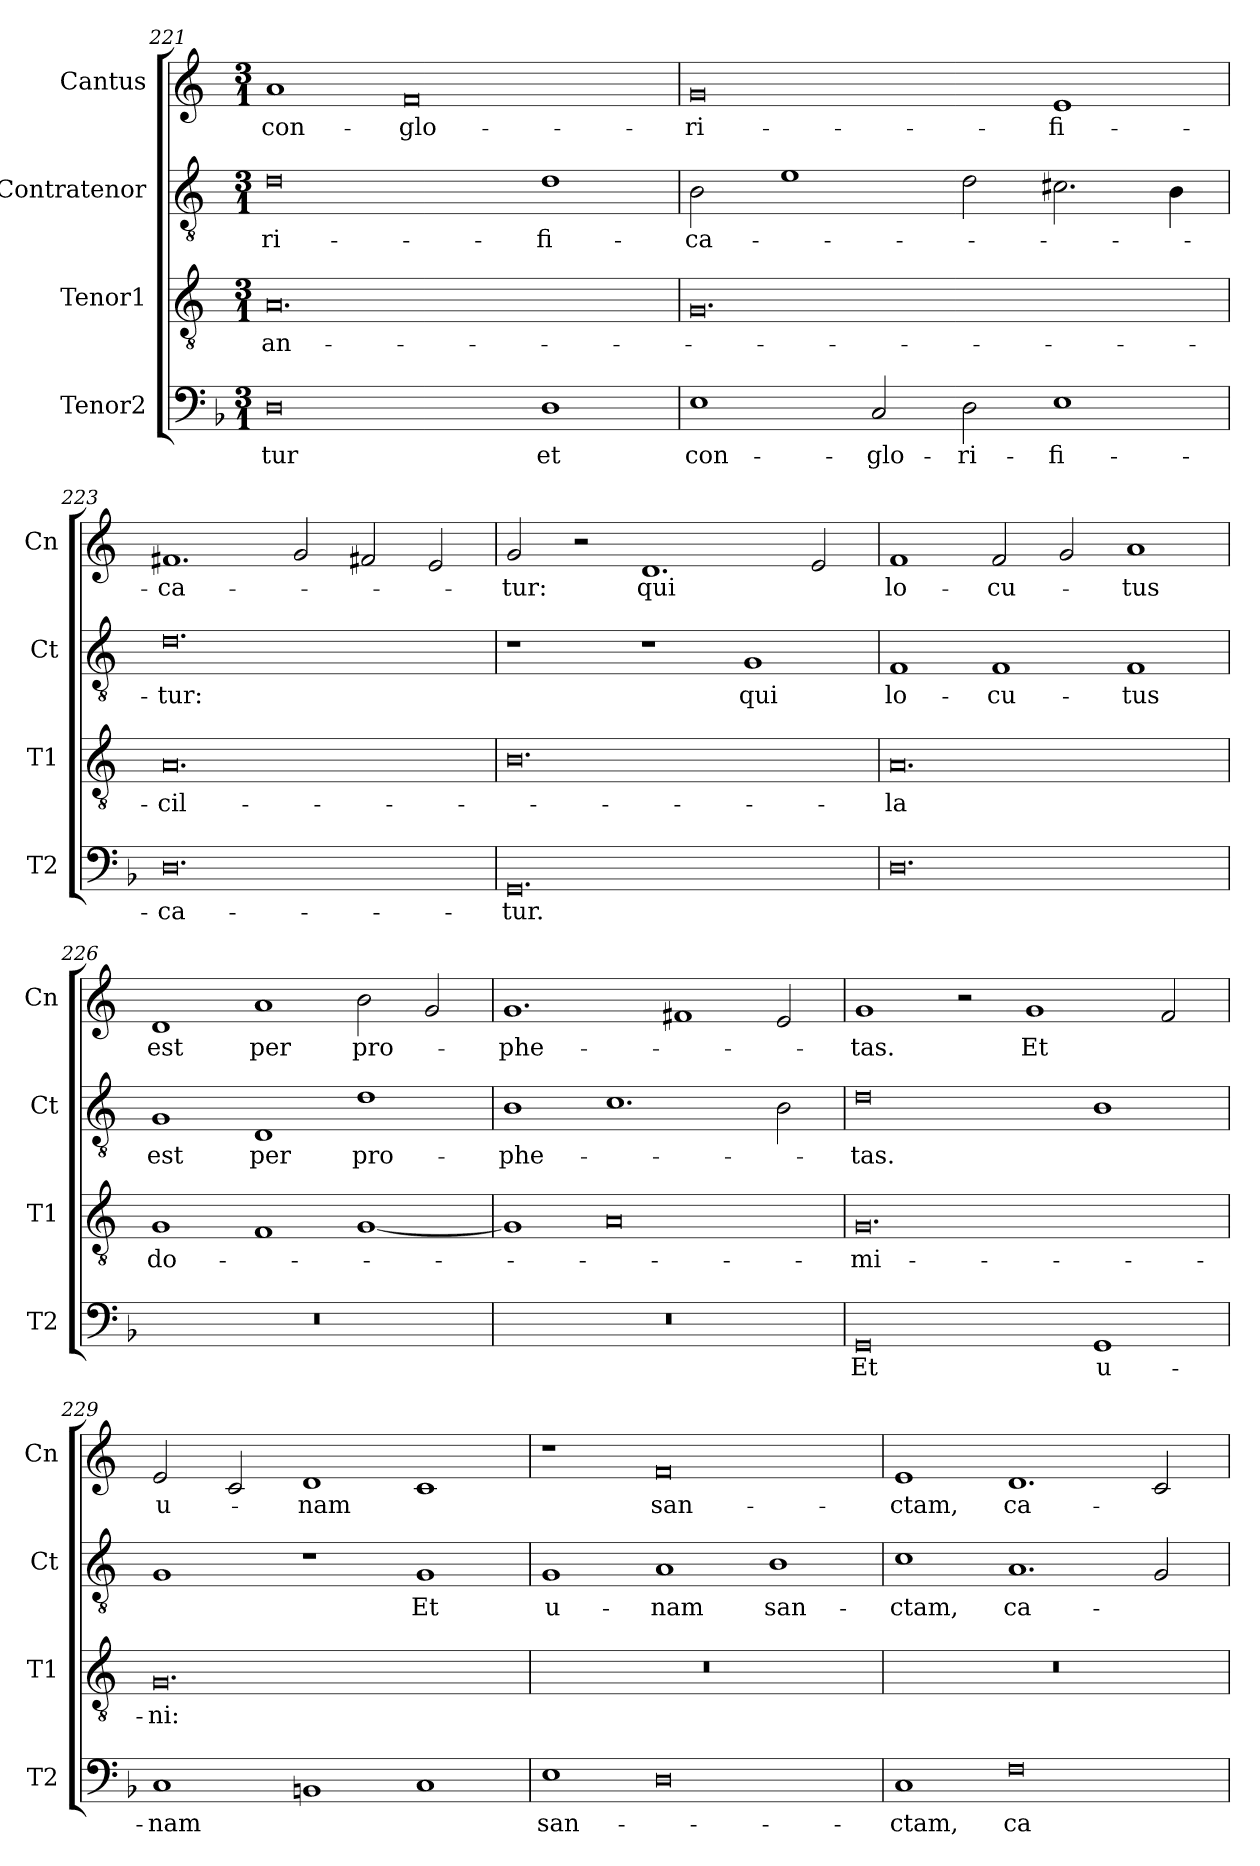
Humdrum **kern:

**kern	**text	**kern	**text	**kern	**text	**kern	**text
*part4	*part4	*part3	*part3	*part2	*part2	*part1	*part1
*staff4	*staff4	*staff3	*staff3	*staff2	*staff2	*staff1	*staff1
*I"Tenor2	*	*I"Tenor1	*	*I"Contratenor	*	*I"Cantus	*
*I'T2	*	*I'T1	*	*I'Ct	*	*I'Cn	*
*clefF4	*	*clefGv2	*	*clefGv2	*	*clefG2	*
*k[b-]	*	*k[]	*	*k[]	*	*k[]	*
*M3/1	*	*M3/1	*	*M3/1	*	*M3/1	*
=221	=221	=221	=221	=221	=221	=221	=221
0D	-tur	0.A	an-	0d	-ri-	1a	con-
.	.	.	.	.	.	0f	-glo-
1D	et	.	.	1d	-fi-	.	.
=222	=222	=222	=222	=222	=222	=222	=222
1E	con-	0.G	.	2B\	-ca-	0g	-ri-
.	.	.	.	1e	.	.	.
2C/	-glo-	.	.	.	.	.	.
2D\	-ri-	.	.	2d\	.	.	.
1E	-fi-	.	.	2.c#X\	.	1e	-fi-
.	.	.	.	4B\	.	.	.
=223	=223	=223	=223	=223	=223	=223	=223
0.D	-ca-	0.A	-cil-	0.d	-tur:	1.f#X	-ca-
.	.	.	.	.	.	2g/	.
.	.	.	.	.	.	2f#X/	.
.	.	.	.	.	.	2e/	.
=224	=224	=224	=224	=224	=224	=224	=224
0.GG	-tur.	0.B	.	1r	.	2g/	-tur:
.	.	.	.	.	.	2r	.
.	.	.	.	1r	.	1.d	qui
.	.	.	.	1G	qui	.	.
.	.	.	.	.	.	2e/	.
=225	=225	=225	=225	=225	=225	=225	=225
0.D	.	0.A	-la	1F	lo-	1f	lo-
.	.	.	.	1F	-cu-	2f/	-cu-
.	.	.	.	.	.	2g/	.
.	.	.	.	1F	-tus	1a	-tus
=226	=226	=226	=226	=226	=226	=226	=226
0.r	.	1G	do-	1G	est	1d	est
.	.	1F	.	1D	per	1a	per
.	.	[1G	.	1d	pro-	2b\	pro-
.	.	.	.	.	.	2g/	.
=227	=227	=227	=227	=227	=227	=227	=227
0.r	.	1G]	.	1B	-phe-	1.g	-phe-
.	.	0A	.	1.c	.	.	.
.	.	.	.	.	.	1f#X	.
.	.	.	.	2B\	.	2e/	.
=228	=228	=228	=228	=228	=228	=228	=228
0GG	Et	0.G	-mi-	0d	-tas.	1g	-tas.
.	.	.	.	.	.	2r	.
.	.	.	.	.	.	1g	Et
1GG	u-	.	.	1B	.	.	.
.	.	.	.	.	.	2f/	.
=229	=229	=229	=229	=229	=229	=229	=229
1C	-nam	0.G	-ni:	1G	.	2e/	u-
.	.	.	.	.	.	2c/	.
1BBn	.	.	.	1r	.	1d	-nam
1C	.	.	.	1G	Et	1c	.
=230	=230	=230	=230	=230	=230	=230	=230
1E	san-	0.r	.	1G	u-	1r	.
0D	.	.	.	1A	-nam	0f	san-
.	.	.	.	1B	san-	.	.
=231	=231	=231	=231	=231	=231	=231	=231
1C	-ctam,	0.r	.	1c	-ctam,	1e	-ctam,
0F	ca-	.	.	1.A	ca-	1.d	ca-
.	.	.	.	2G/	.	2c/	.
=	=	=	=	=	=	=	=
*-	*-	*-	*-	*-	*-	*-	*-
